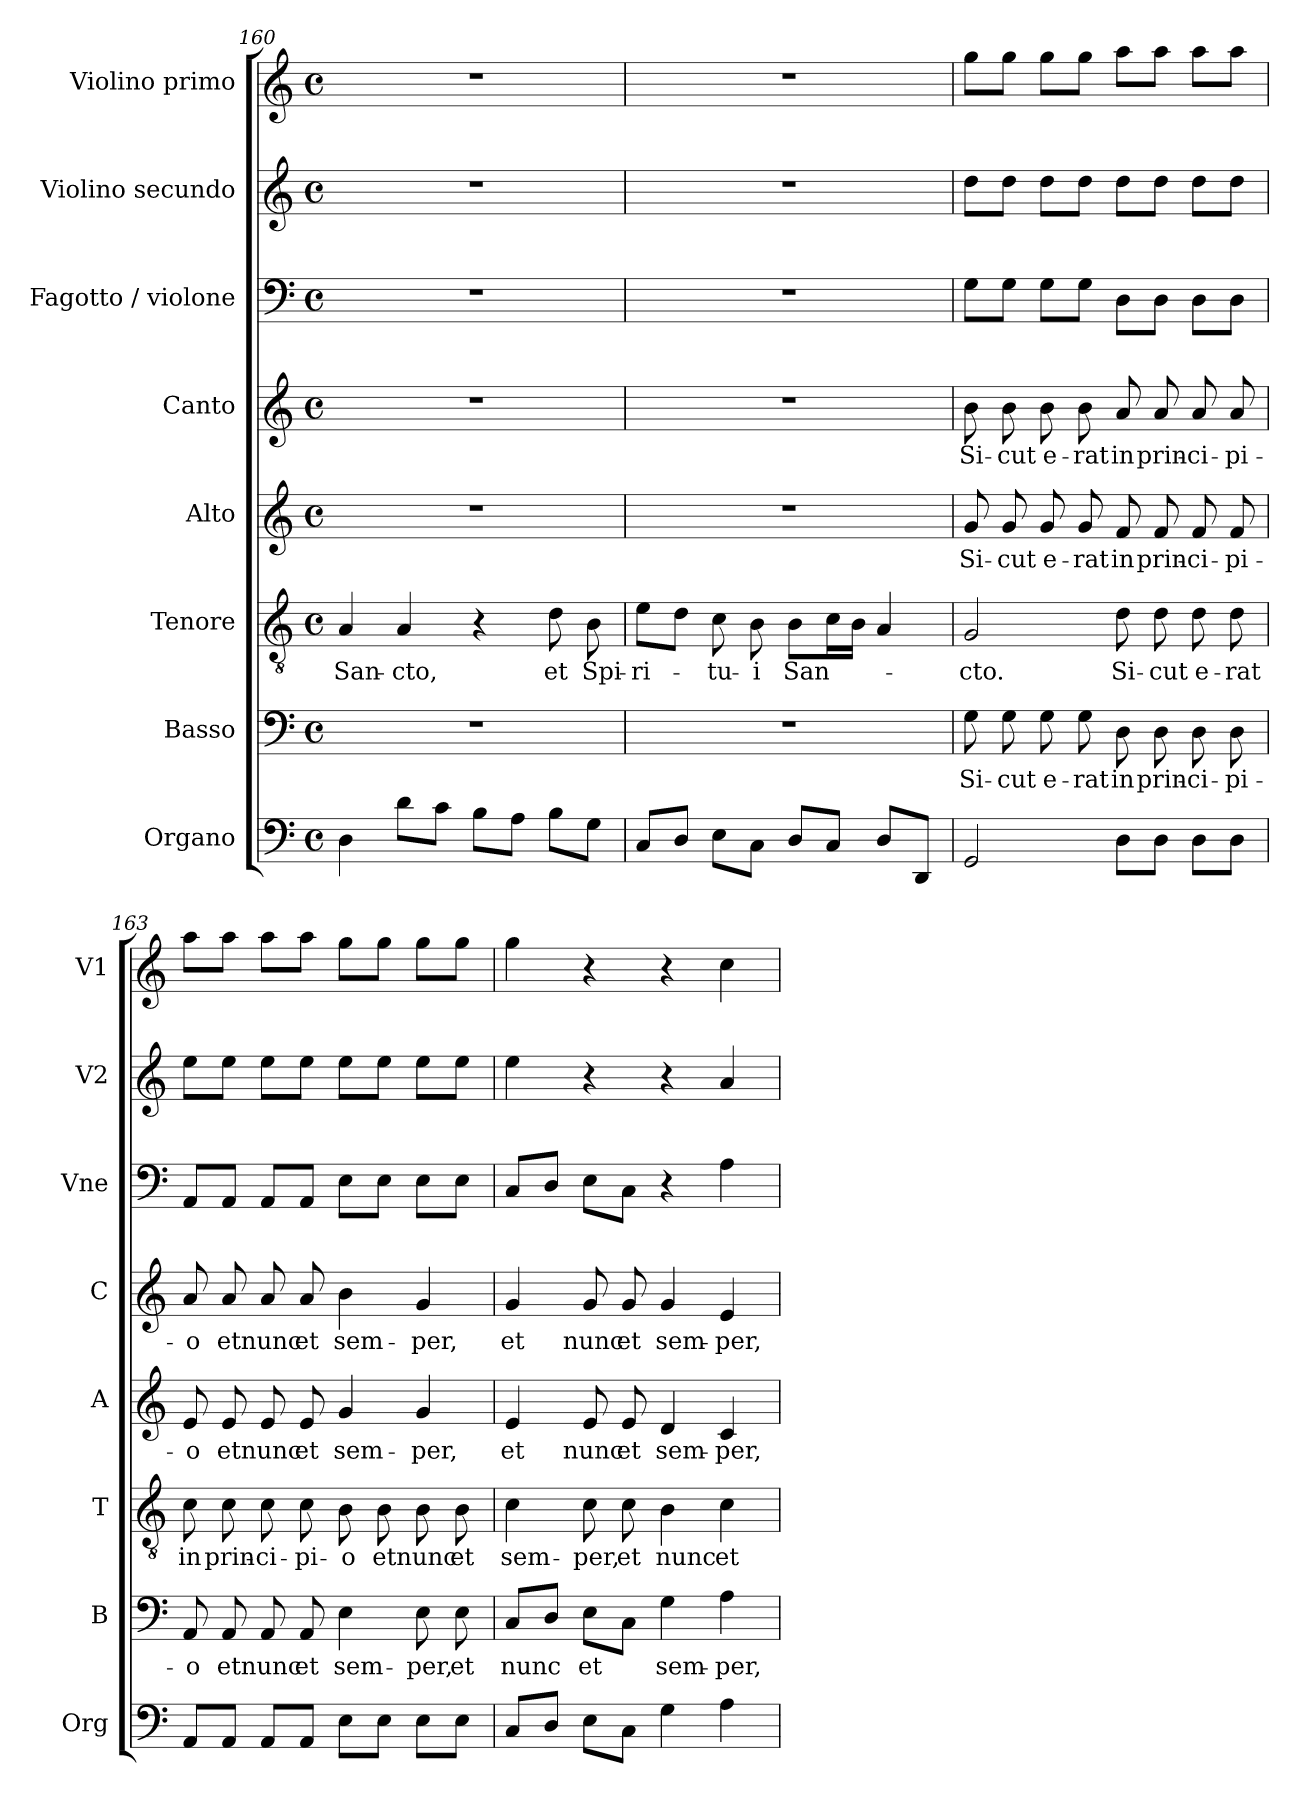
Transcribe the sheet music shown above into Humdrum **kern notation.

**kern	**kern	**text	**kern	**text	**kern	**text	**kern	**text	**kern	**kern	**kern
*part8	*part7	*part7	*part6	*part6	*part5	*part5	*part4	*part4	*part3	*part2	*part1
*staff8	*staff7	*staff7	*staff6	*staff6	*staff5	*staff5	*staff4	*staff4	*staff3	*staff2	*staff1
*I"Organo	*I"Basso	*	*I"Tenore	*	*I"Alto	*	*I"Canto	*	*I"Fagotto / violone	*I"Violino secundo	*I"Violino primo
*I'Org	*I'B	*	*I'T	*	*I'A	*	*I'C	*	*I'Vne	*I'V2	*I'V1
*clefF4	*clefF4	*	*clefGv2	*	*clefG2	*	*clefG2	*	*clefF4	*clefG2	*clefG2
*k[]	*k[]	*	*k[]	*	*k[]	*	*k[]	*	*k[]	*k[]	*k[]
*C:	*C:	*	*C:	*	*C:	*	*C:	*	*C:	*C:	*C:
*M4/4	*M4/4	*	*M4/4	*	*M4/4	*	*M4/4	*	*M4/4	*M4/4	*M4/4
*met(c)	*met(c)	*	*met(c)	*	*met(c)	*	*met(c)	*	*met(c)	*met(c)	*met(c)
=160	=160	=160	=160	=160	=160	=160	=160	=160	=160	=160	=160
!	!	!	!	!LO:LY:b	!	!	!	!	!	!	!
4D\	1r	.	4A/	San-	1r	.	1r	.	1r	1r	1r
!	!	!	!	!LO:LY:b	!	!	!	!	!	!	!
8d\L	.	.	4A/	-cto,	.	.	.	.	.	.	.
8c\J	.	.	.	.	.	.	.	.	.	.	.
8B\L	.	.	4r	.	.	.	.	.	.	.	.
8A\J	.	.	.	.	.	.	.	.	.	.	.
!	!	!	!	!LO:LY:b	!	!	!	!	!	!	!
8B\L	.	.	8d\	et	.	.	.	.	.	.	.
!	!	!	!	!LO:LY:b	!	!	!	!	!	!	!
8G\J	.	.	8B\	Spi-	.	.	.	.	.	.	.
=161	=161	=161	=161	=161	=161	=161	=161	=161	=161	=161	=161
!	!	!	!	!LO:LY:b	!	!	!	!	!	!	!
8C/L	1r	.	8e\L	-ri-	1r	.	1r	.	1r	1r	1r
8D/J	.	.	8d\J	.	.	.	.	.	.	.	.
!	!	!	!	!LO:LY:b	!	!	!	!	!	!	!
8E\L	.	.	8c\	-tu-	.	.	.	.	.	.	.
!	!	!	!	!LO:LY:b	!	!	!	!	!	!	!
8C\J	.	.	8B\	-i	.	.	.	.	.	.	.
!	!	!	!	!LO:LY:b	!	!	!	!	!	!	!
8D/L	.	.	8B\L	San-	.	.	.	.	.	.	.
8C/J	.	.	16c\L	.	.	.	.	.	.	.	.
.	.	.	16B\JJ	.	.	.	.	.	.	.	.
8D/L	.	.	4A/	.	.	.	.	.	.	.	.
8DD/J	.	.	.	.	.	.	.	.	.	.	.
!!LO:PB:g=z
=162	=162	=162	=162	=162	=162	=162	=162	=162	=162	=162	=162
!	!	!LO:LY:b	!	!LO:LY:b	!	!LO:LY:b	!	!LO:LY:b	!	!	!
2GG/	8G\	Si-	2G/	-cto.	8g/	Si-	8b\	Si-	8G\L	8dd\L	8gg\L
!	!	!LO:LY:b	!	!	!	!LO:LY:b	!	!LO:LY:b	!	!	!
.	8G\	-cut	.	.	8g/	-cut	8b\	-cut	8G\J	8dd\J	8gg\J
!	!	!LO:LY:b	!	!	!	!LO:LY:b	!	!LO:LY:b	!	!	!
.	8G\	e-	.	.	8g/	e-	8b\	e-	8G\L	8dd\L	8gg\L
!	!	!LO:LY:b	!	!	!	!LO:LY:b	!	!LO:LY:b	!	!	!
.	8G\	-rat	.	.	8g/	-rat	8b\	-rat	8G\J	8dd\J	8gg\J
!	!	!LO:LY:b	!	!LO:LY:b	!	!LO:LY:b	!	!LO:LY:b	!	!	!
8D\L	8D\	in	8d\	Si-	8f/	in	8a/	in	8D\L	8dd\L	8aa\L
!	!	!LO:LY:b	!	!LO:LY:b	!	!LO:LY:b	!	!LO:LY:b	!	!	!
8D\J	8D\	prin-	8d\	-cut	8f/	prin-	8a/	prin-	8D\J	8dd\J	8aa\J
!	!	!LO:LY:b	!	!LO:LY:b	!	!LO:LY:b	!	!LO:LY:b	!	!	!
8D\L	8D\	-ci-	8d\	e-	8f/	-ci-	8a/	-ci-	8D\L	8dd\L	8aa\L
!	!	!LO:LY:b	!	!LO:LY:b	!	!LO:LY:b	!	!LO:LY:b	!	!	!
8D\J	8D\	-pi-	8d\	-rat	8f/	-pi-	8a/	-pi-	8D\J	8dd\J	8aa\J
=163	=163	=163	=163	=163	=163	=163	=163	=163	=163	=163	=163
!	!	!LO:LY:b	!	!LO:LY:b	!	!LO:LY:b	!	!LO:LY:b	!	!	!
8AA/L	8AA/	-o	8c\	in	8e/	-o	8a/	-o	8AA/L	8ee\L	8aa\L
!	!	!LO:LY:b	!	!LO:LY:b	!	!LO:LY:b	!	!LO:LY:b	!	!	!
8AA/J	8AA/	et	8c\	prin-	8e/	et	8a/	et	8AA/J	8ee\J	8aa\J
!	!	!LO:LY:b	!	!LO:LY:b	!	!LO:LY:b	!	!LO:LY:b	!	!	!
8AA/L	8AA/	nunc	8c\	-ci-	8e/	nunc	8a/	nunc	8AA/L	8ee\L	8aa\L
!	!	!LO:LY:b	!	!LO:LY:b	!	!LO:LY:b	!	!LO:LY:b	!	!	!
8AA/J	8AA/	et	8c\	-pi-	8e/	et	8a/	et	8AA/J	8ee\J	8aa\J
!	!	!LO:LY:b	!	!LO:LY:b	!	!LO:LY:b	!	!LO:LY:b	!	!	!
8E\L	4E\	sem-	8B\	-o	4g/	sem-	4b\	sem-	8E\L	8ee\L	8gg\L
!	!	!	!	!LO:LY:b	!	!	!	!	!	!	!
8E\J	.	.	8B\	et	.	.	.	.	8E\J	8ee\J	8gg\J
!	!	!LO:LY:b	!	!LO:LY:b	!	!LO:LY:b	!	!LO:LY:b	!	!	!
8E\L	8E\	-per,	8B\	nunc	4g/	-per,	4g/	-per,	8E\L	8ee\L	8gg\L
!	!	!LO:LY:b	!	!LO:LY:b	!	!	!	!	!	!	!
8E\J	8E\	et	8B\	et	.	.	.	.	8E\J	8ee\J	8gg\J
=164	=164	=164	=164	=164	=164	=164	=164	=164	=164	=164	=164
!	!	!LO:LY:b	!	!LO:LY:b	!	!LO:LY:b	!	!LO:LY:b	!	!	!
8C/L	8C/L	nunc	4c\	sem-	4e/	et	4g/	et	8C/L	4ee\	4gg\
8D/J	8D/J	.	.	.	.	.	.	.	8D/J	.	.
!	!	!LO:LY:b	!	!LO:LY:b	!	!LO:LY:b	!	!LO:LY:b	!	!	!
8E\L	8E\L	et	8c\	-per,	8e/	nunc	8g/	nunc	8E\L	4r	4r
!	!	!	!	!LO:LY:b	!	!LO:LY:b	!	!LO:LY:b	!	!	!
8C\J	8C\J	.	8c\	et	8e/	et	8g/	et	8C\J	.	.
!	!	!LO:LY:b	!	!LO:LY:b	!	!LO:LY:b	!	!LO:LY:b	!	!	!
4G\	4G\	sem-	4B\	nunc	4d/	sem-	4g/	sem-	4r	4r	4r
!	!	!LO:LY:b	!	!LO:LY:b	!	!LO:LY:b	!	!LO:LY:b	!	!	!
4A\	4A\	-per,	4c\	et	4c/	-per,	4e/	-per,	4A\	4a/	4cc\
=	=	=	=	=	=	=	=	=	=	=	=
*-	*-	*-	*-	*-	*-	*-	*-	*-	*-	*-	*-
